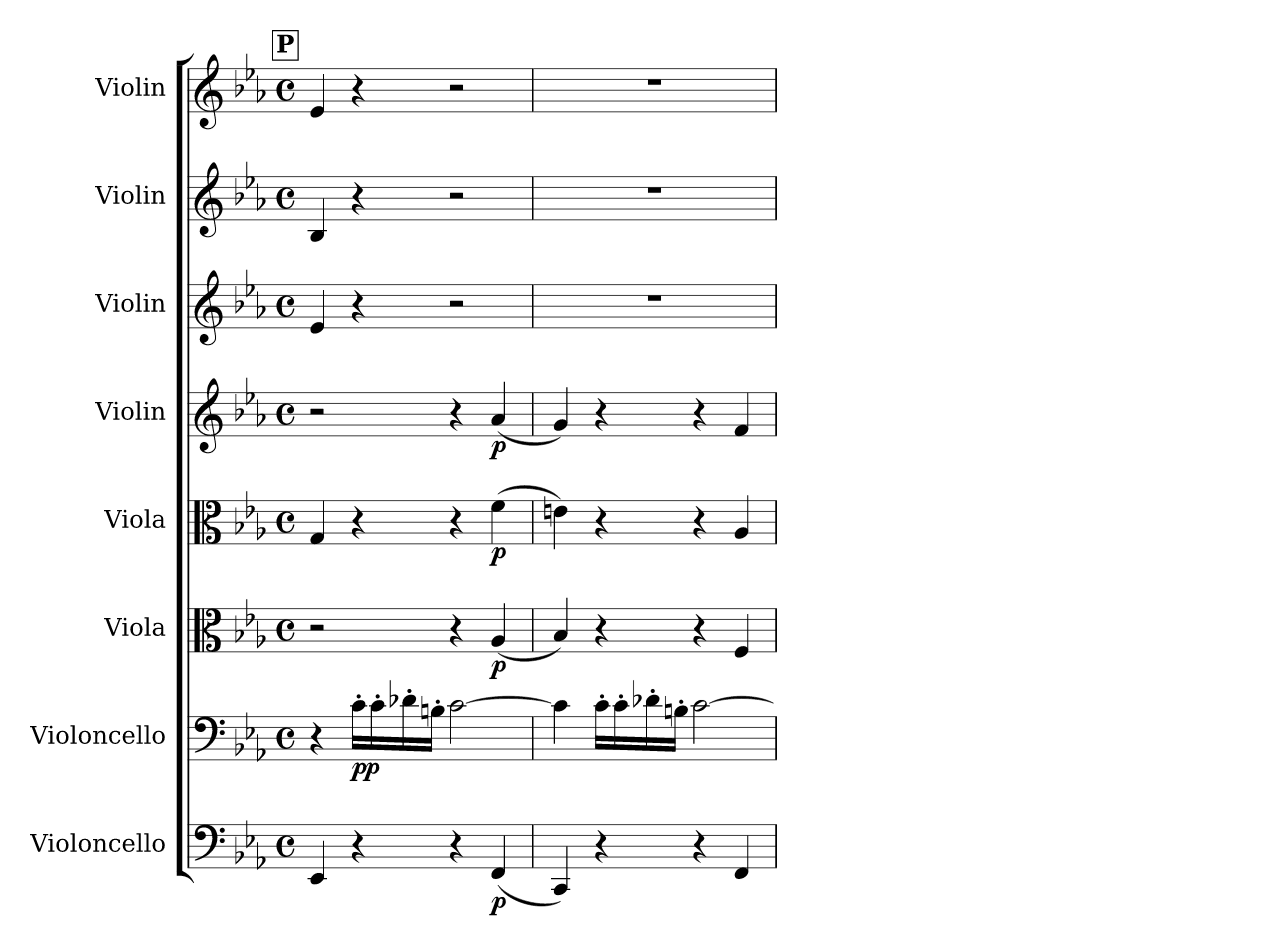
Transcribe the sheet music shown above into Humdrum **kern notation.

**kern	**dynam	**kern	**dynam	**kern	**dynam	**kern	**dynam	**kern	**dynam	**kern	**kern	**kern
*part8	*part8	*part7	*part7	*part6	*part6	*part5	*part5	*part4	*part4	*part3	*part2	*part1
*staff8	*staff8	*staff7	*staff7	*staff6	*staff6	*staff5	*staff5	*staff4	*staff4	*staff3	*staff2	*staff1
*I"Violoncello	*	*I"Violoncello	*	*I"Viola	*	*I"Viola	*	*I"Violin	*	*I"Violin	*I"Violin	*I"Violin
*I'Vc.	*	*I'Vc.	*	*I'Vla.	*	*I'Vla.	*	*I'Vln.	*	*I'Vln.	*I'Vln.	*I'Vln.
*clefF4	*	*clefF4	*	*clefC3	*	*clefC3	*	*clefG2	*	*clefG2	*clefG2	*clefG2
*k[b-e-a-]	*	*k[b-e-a-]	*	*k[b-e-a-]	*	*k[b-e-a-]	*	*k[b-e-a-]	*	*k[b-e-a-]	*k[b-e-a-]	*k[b-e-a-]
*M4/4	*	*M4/4	*	*M4/4	*	*M4/4	*	*M4/4	*	*M4/4	*M4/4	*M4/4
*met(c)	*	*met(c)	*	*met(c)	*	*met(c)	*	*met(c)	*	*met(c)	*met(c)	*met(c)
!!LO:REH:place=s1:a:B:fs=14:t=P
=285	=285	=285	=285	=285	=285	=285	=285	=285	=285	=285	=285	=285
4EE-/	.	4r	.	2r	.	4G/	.	2r	.	4e-/	4B-/	4e-/
!	!	!	!LO:DY:b	!	!	!	!	!	!	!	!	!
4r	.	16c'\LL	pp	.	.	4r	.	.	.	4r	4r	4r
.	.	16c'\	.	.	.	.	.	.	.	.	.	.
.	.	16d-X'\	.	.	.	.	.	.	.	.	.	.
.	.	16Bn'\JJ	.	.	.	.	.	.	.	.	.	.
4r	.	[2c\	.	4r	.	4r	.	4r	.	2r	2r	2r
!	!LO:DY:b	!	!	!	!LO:DY:b	!	!LO:DY:b	!	!LO:DY:b	!	!	!
(<4FF/	p	.	.	(<4A-/	p	(>4f\	p	(<4a-/	p	.	.	.
=286	=286	=286	=286	=286	=286	=286	=286	=286	=286	=286	=286	=286
4CC/)	.	4c\]	.	4B-/)	.	4en\)	.	4g/)	.	1r	1r	1r
4r	.	16c'\LL	.	4r	.	4r	.	4r	.	.	.	.
.	.	16c'\	.	.	.	.	.	.	.	.	.	.
.	.	16d-X'\	.	.	.	.	.	.	.	.	.	.
.	.	16Bn'\JJ	.	.	.	.	.	.	.	.	.	.
4r	.	[2c\	.	4r	.	4r	.	4r	.	.	.	.
4FF/	.	.	.	4F/	.	4A-/	.	4f/	.	.	.	.
=	=	=	=	=	=	=	=	=	=	=	=	=
*-	*-	*-	*-	*-	*-	*-	*-	*-	*-	*-	*-	*-
